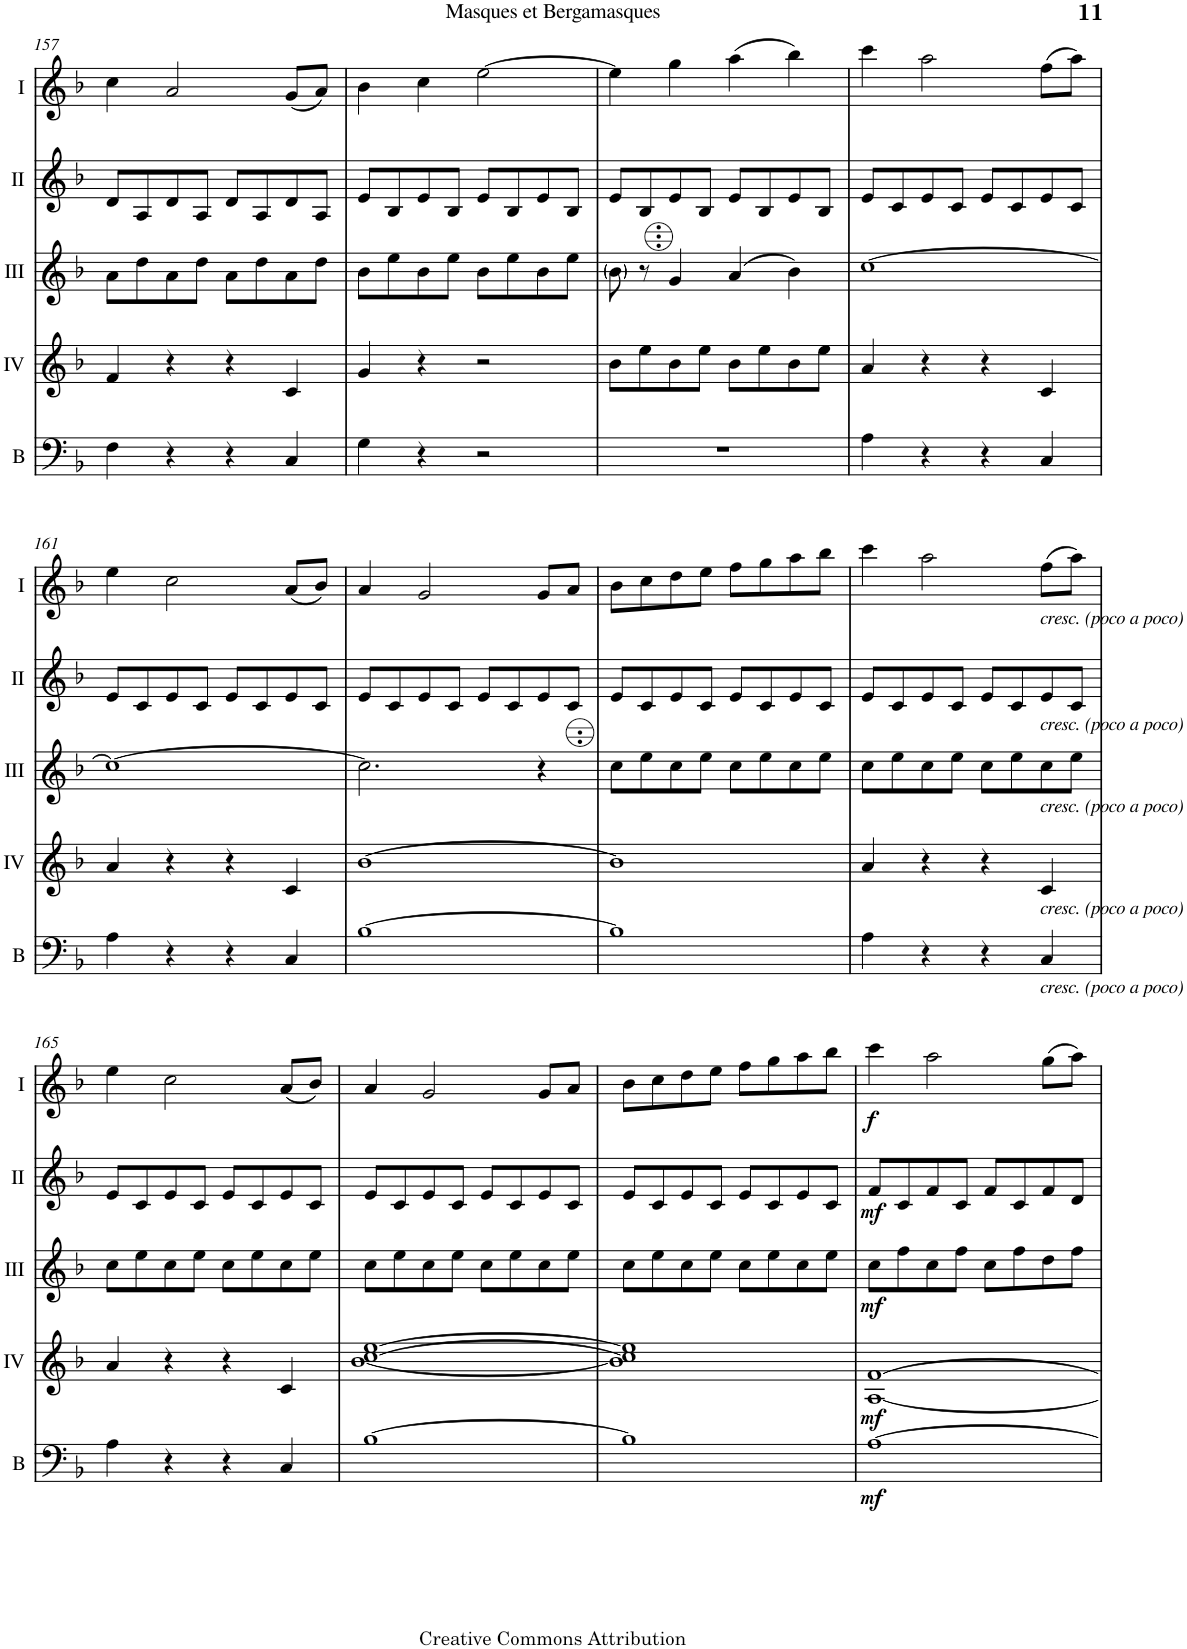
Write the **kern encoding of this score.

**kern	**dynam	**kern	**dynam	**kern	**dynam	**kern	**dynam	**kern	**dynam
*part5	*part5	*part4	*part4	*part3	*part3	*part2	*part2	*part1	*part1
*staff5	*staff5	*staff4	*staff4	*staff3	*staff3	*staff2	*staff2	*staff1	*staff1
*I"Bass	*	*I"Acc. 4	*	*I"Acc. 3	*	*I"Acc. 2	*	*I"Acc. 1	*
*I'B	*	*	*	*	*	*	*	*	*
!!LO:PB:g=z
*clefF4	*	*clefG2	*	*clefG2	*	*clefG2	*	*clefG2	*
*Trd7c12	*	*Trd7c12	*	*Trd7c12	*	*	*	*	*
*k[b-]	*	*k[b-]	*	*k[b-]	*	*k[b-]	*	*k[b-]	*
*M2/2	*	*M2/2	*	*M2/2	*	*M2/2	*	*M2/2	*
*met(c|)	*	*met(c|)	*	*met(c|)	*	*met(c|)	*	*met(c|)	*
=157	=157	=157	=157	=157	=157	=157	=157	=157	=157
4F\	.	4f/	.	8a\L	.	8d/L	.	4cc\	.
.	.	.	.	8dd\	.	8A/	.	.	.
4r	.	4r	.	8a\	.	8d/	.	2a/	.
.	.	.	.	8dd\J	.	8A/J	.	.	.
4r	.	4r	.	8a\L	.	8d/L	.	.	.
.	.	.	.	8dd\	.	8A/	.	.	.
4C/	.	4c/	.	8a\	.	8d/	.	(8g/L	.
.	.	.	.	8dd\J	.	8A/J	.	8a/J)	.
=158	=158	=158	=158	=158	=158	=158	=158	=158	=158
4G\	.	4g/	.	8b-\L	.	8e/L	.	4b-\	.
.	.	.	.	8ee\	.	8B-/	.	.	.
4r	.	4r	.	8b-\	.	8e/	.	4cc\	.
.	.	.	.	8ee\J	.	8B-/J	.	.	.
2r	.	2r	.	8b-\L	.	8e/L	.	[2ee\	.
.	.	.	.	8ee\	.	8B-/	.	.	.
.	.	.	.	8b-\	.	8e/	.	.	.
.	.	.	.	8ee\J	.	8B-/J	.	.	.
=159	=159	=159	=159	=159	=159	=159	=159	=159	=159
1r	.	8b-\L	.	8b-\	.	8e/L	.	4ee\]	.
.	.	8ee\	.	8r	.	8B-/	.	.	.
.	.	8b-\	.	4g/	.	8e/	.	4gg\	.
.	.	8ee\J	.	.	.	8B-/J	.	.	.
.	.	8b-\L	.	(4a/	.	8e/L	.	(4aa\	.
.	.	8ee\	.	.	.	8B-/	.	.	.
.	.	8b-\	.	4b-\)	.	8e/	.	4bb-\)	.
.	.	8ee\J	.	.	.	8B-/J	.	.	.
=160	=160	=160	=160	=160	=160	=160	=160	=160	=160
4A\	.	4a/	.	[1cc	.	8e/L	.	4ccc\	.
.	.	.	.	.	.	8c/	.	.	.
4r	.	4r	.	.	.	8e/	.	2aa\	.
.	.	.	.	.	.	8c/J	.	.	.
4r	.	4r	.	.	.	8e/L	.	.	.
.	.	.	.	.	.	8c/	.	.	.
4C/	.	4c/	.	.	.	8e/	.	(8ff\L	.
.	.	.	.	.	.	8c/J	.	8aa\J)	.
!!LO:LB:g=z
=161	=161	=161	=161	=161	=161	=161	=161	=161	=161
4A\	.	4a/	.	1cc_	.	8e/L	.	4ee\	.
.	.	.	.	.	.	8c/	.	.	.
4r	.	4r	.	.	.	8e/	.	2cc\	.
.	.	.	.	.	.	8c/J	.	.	.
4r	.	4r	.	.	.	8e/L	.	.	.
.	.	.	.	.	.	8c/	.	.	.
4C/	.	4c/	.	.	.	8e/	.	(8a/L	.
.	.	.	.	.	.	8c/J	.	8b-/J)	.
=162	=162	=162	=162	=162	=162	=162	=162	=162	=162
[1B-	.	[1b-	.	2.cc\]	.	8e/L	.	4a/	.
.	.	.	.	.	.	8c/	.	.	.
.	.	.	.	.	.	8e/	.	2g/	.
.	.	.	.	.	.	8c/J	.	.	.
.	.	.	.	.	.	8e/L	.	.	.
.	.	.	.	.	.	8c/	.	.	.
.	.	.	.	4r	.	8e/	.	8g/L	.
.	.	.	.	.	.	8c/J	.	8a/J	.
=163	=163	=163	=163	=163	=163	=163	=163	=163	=163
1B-]	.	1b-]	.	8cc\L	.	8e/L	.	8b-\L	.
.	.	.	.	8ee\	.	8c/	.	8cc\	.
.	.	.	.	8cc\	.	8e/	.	8dd\	.
.	.	.	.	8ee\J	.	8c/J	.	8ee\J	.
.	.	.	.	8cc\L	.	8e/L	.	8ff\L	.
.	.	.	.	8ee\	.	8c/	.	8gg\	.
.	.	.	.	8cc\	.	8e/	.	8aa\	.
.	.	.	.	8ee\J	.	8c/J	.	8bb-\J	.
=164	=164	=164	=164	=164	=164	=164	=164	=164	=164
4A\	.	4a/	.	8cc\L	.	8e/L	.	4ccc\	.
.	.	.	.	8ee\	.	8c/	.	.	.
4r	.	4r	.	8cc\	.	8e/	.	2aa\	.
.	.	.	.	8ee\J	.	8c/J	.	.	.
4r	.	4r	.	8cc\L	.	8e/L	.	.	.
.	.	.	.	8ee\	.	8c/	.	.	.
!	!	!	!	!	!	!	!	!LO:TX:b:i:t=cresc. (poco a poco)	!
!	!	!	!	!	!	!LO:TX:b:i:t=cresc. (poco a poco)	!	!	!
!	!	!	!	!LO:TX:b:i:t=cresc. (poco a poco)	!	!	!	!	!
!	!	!LO:TX:b:i:t=cresc. (poco a poco)	!	!	!	!	!	!	!
!LO:TX:b:i:t=cresc. (poco a poco)	!	!	!	!	!	!	!	!	!
4C/	.	4c/	.	8cc\	.	8e/	.	(8ff\L	.
.	.	.	.	8ee\J	.	8c/J	.	8aa\J)	.
!!LO:LB:g=z
=165	=165	=165	=165	=165	=165	=165	=165	=165	=165
4A\	.	4a/	.	8cc\L	.	8e/L	.	4ee\	.
.	.	.	.	8ee\	.	8c/	.	.	.
4r	.	4r	.	8cc\	.	8e/	.	2cc\	.
.	.	.	.	8ee\J	.	8c/J	.	.	.
4r	.	4r	.	8cc\L	.	8e/L	.	.	.
.	.	.	.	8ee\	.	8c/	.	.	.
4C/	.	4c/	.	8cc\	.	8e/	.	(8a/L	.
.	.	.	.	8ee\J	.	8c/J	.	8b-/J)	.
=166	=166	=166	=166	=166	=166	=166	=166	=166	=166
[1B-	.	[1b- [1cc [1ee	.	8cc\L	.	8e/L	.	4a/	.
.	.	.	.	8ee\	.	8c/	.	.	.
.	.	.	.	8cc\	.	8e/	.	2g/	.
.	.	.	.	8ee\J	.	8c/J	.	.	.
.	.	.	.	8cc\L	.	8e/L	.	.	.
.	.	.	.	8ee\	.	8c/	.	.	.
.	.	.	.	8cc\	.	8e/	.	8g/L	.
.	.	.	.	8ee\J	.	8c/J	.	8a/J	.
=167	=167	=167	=167	=167	=167	=167	=167	=167	=167
1B-]	.	1b-] 1cc] 1ee]	.	8cc\L	.	8e/L	.	8b-\L	.
.	.	.	.	8ee\	.	8c/	.	8cc\	.
.	.	.	.	8cc\	.	8e/	.	8dd\	.
.	.	.	.	8ee\J	.	8c/J	.	8ee\J	.
.	.	.	.	8cc\L	.	8e/L	.	8ff\L	.
.	.	.	.	8ee\	.	8c/	.	8gg\	.
.	.	.	.	8cc\	.	8e/	.	8aa\	.
.	.	.	.	8ee\J	.	8c/J	.	8bb-\J	.
=168	=168	=168	=168	=168	=168	=168	=168	=168	=168
!	!LO:DY:b	!	!LO:DY:b	!	!LO:DY:b	!	!LO:DY:b	!	!LO:DY:b
[1A	mf	[1A [1f	mf	8cc\L	mf	8f/L	mf	4ccc\	f
.	.	.	.	8ff\	.	8c/	.	.	.
.	.	.	.	8cc\	.	8f/	.	2aa\	.
.	.	.	.	8ff\J	.	8c/J	.	.	.
.	.	.	.	8cc\L	.	8f/L	.	.	.
.	.	.	.	8ff\	.	8c/	.	.	.
.	.	.	.	8dd\	.	8f/	.	(8gg\L	.
.	.	.	.	8ff\J	.	8d/J	.	8aa\J)	.
=	=	=	=	=	=	=	=	=	=
*-	*-	*-	*-	*-	*-	*-	*-	*-	*-
